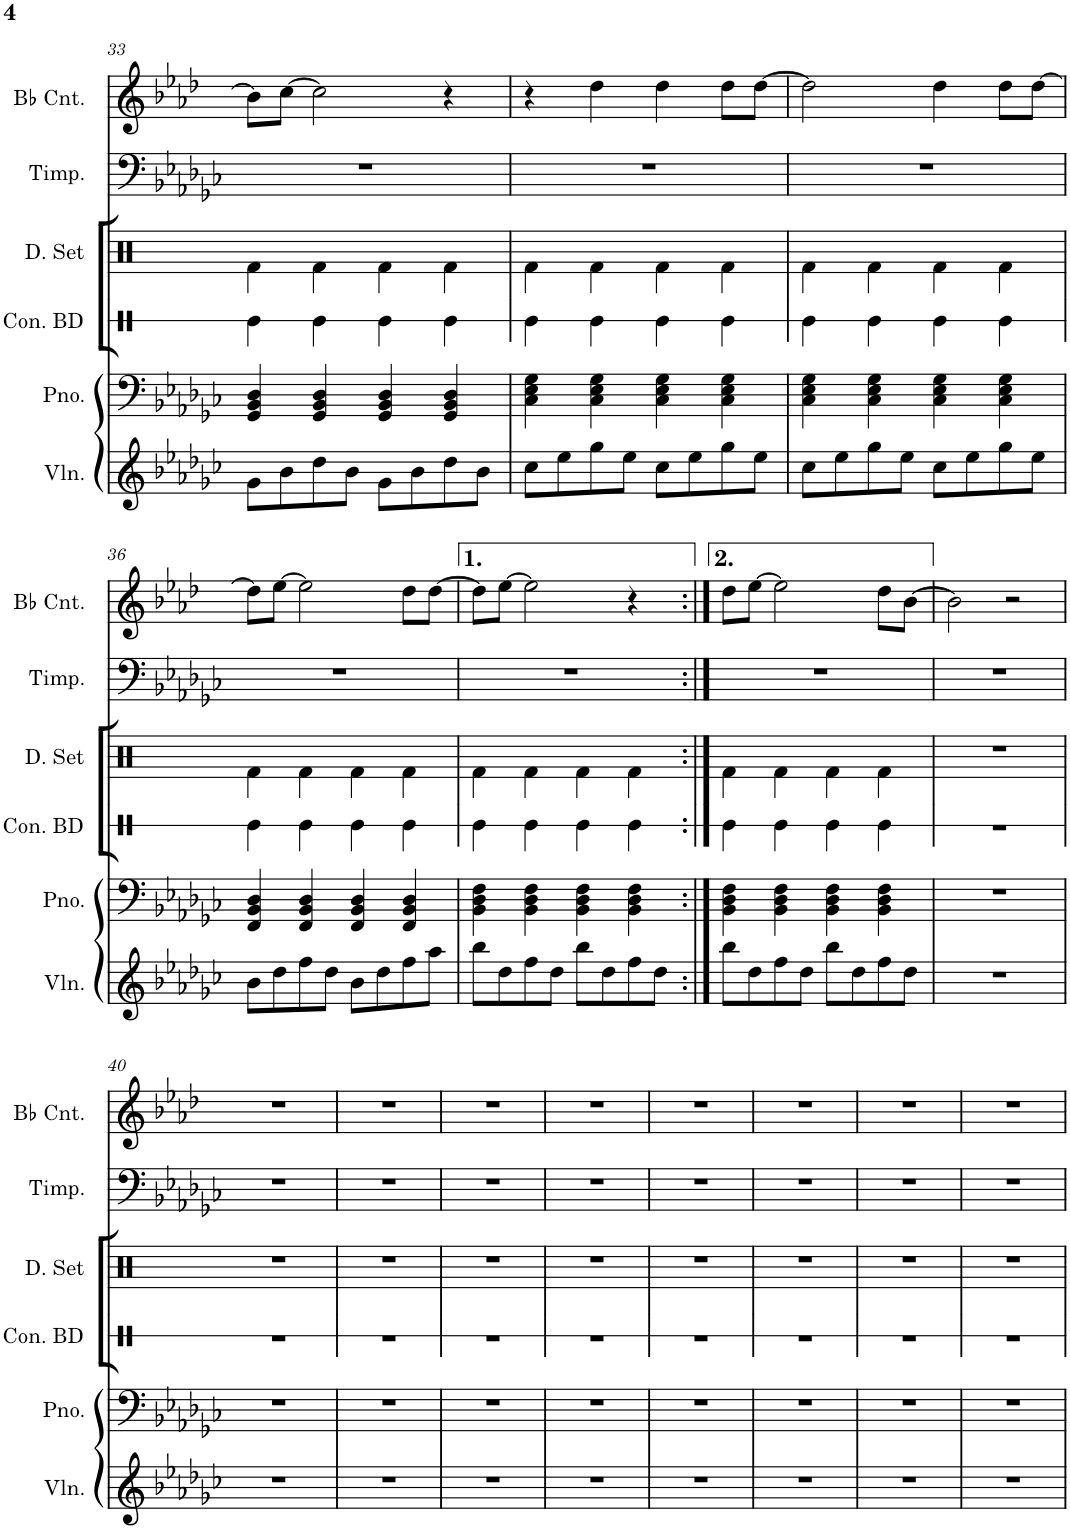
**kern	**kern	**kern	**kern	**kern	**kern
*part6	*part5	*part4	*part3	*part2	*part1
*staff6	*staff5	*staff4	*staff3	*staff2	*staff1
*I"Violin	*I"Piano	*I"Concert Bass Drum	*I"Drumset	*I"Timpani	*I"Bb Cornet
*I'Vln.	*I'Pno.	*I'Con. BD	*I'D. Set	*I'Timp.	*I'Bb Cnt.
!!LO:PB:g=z
*clefG2	*clefF4	*clefX	*clefX	*clefF4	*clefG2
*	*	*	*	*	*Trd1c2
*k[b-e-a-d-g-c-]	*k[b-e-a-d-g-c-]	*k[]	*k[]	*k[b-e-a-d-g-c-]	*k[b-e-a-d-]
*M4/4	*M4/4	*M4/4	*M4/4	*M4/4	*M4/4
=33	=33	=33	=33	=33	=33
8g-\L	4GG-/ 4BB-/ 4D-/	4Re\	4Rf\	1r	8b-\L]
8b-\	.	.	.	.	[8cc\J
8dd-\	4GG-/ 4BB-/ 4D-/	4Re\	4Rf\	.	2cc\]
8b-\J	.	.	.	.	.
8g-\L	4GG-/ 4BB-/ 4D-/	4Re\	4Rf\	.	.
8b-\	.	.	.	.	.
8dd-\	4GG-/ 4BB-/ 4D-/	4Re\	4Rf\	.	4r
8b-\J	.	.	.	.	.
=34	=34	=34	=34	=34	=34
8cc-\L	4C-\ 4E-\ 4G-\	4Re\	4Rf\	1r	4r
8ee-\	.	.	.	.	.
8gg-\	4C-\ 4E-\ 4G-\	4Re\	4Rf\	.	4dd-\
8ee-\J	.	.	.	.	.
8cc-\L	4C-\ 4E-\ 4G-\	4Re\	4Rf\	.	4dd-\
8ee-\	.	.	.	.	.
8gg-\	4C-\ 4E-\ 4G-\	4Re\	4Rf\	.	8dd-\L
8ee-\J	.	.	.	.	[8dd-\J
=35	=35	=35	=35	=35	=35
8cc-\L	4C-\ 4E-\ 4G-\	4Re\	4Rf\	1r	2dd-\]
8ee-\	.	.	.	.	.
8gg-\	4C-\ 4E-\ 4G-\	4Re\	4Rf\	.	.
8ee-\J	.	.	.	.	.
8cc-\L	4C-\ 4E-\ 4G-\	4Re\	4Rf\	.	4dd-\
8ee-\	.	.	.	.	.
8gg-\	4C-\ 4E-\ 4G-\	4Re\	4Rf\	.	8dd-\L
8ee-\J	.	.	.	.	[8dd-\J
!!LO:LB:g=z
=36	=36	=36	=36	=36	=36
8b-\L	4FF/ 4BB-/ 4D-/	4Re\	4Rf\	1r	8dd-\L]
8dd-\	.	.	.	.	[8ee-\J
8ff\	4FF/ 4BB-/ 4D-/	4Re\	4Rf\	.	2ee-\]
8dd-\J	.	.	.	.	.
8b-\L	4FF/ 4BB-/ 4D-/	4Re\	4Rf\	.	.
8dd-\	.	.	.	.	.
8ff\	4FF/ 4BB-/ 4D-/	4Re\	4Rf\	.	8dd-\L
8aa-\J	.	.	.	.	[8dd-\J
=37	=37	=37	=37	=37	=37
8bb-\L	4BB-\ 4D-\ 4F\	4Re\	4Rf\	1r	8dd-\L]
8dd-\	.	.	.	.	[8ee-\J
8ff\	4BB-\ 4D-\ 4F\	4Re\	4Rf\	.	2ee-\]
8dd-\J	.	.	.	.	.
8bb-\L	4BB-\ 4D-\ 4F\	4Re\	4Rf\	.	.
8dd-\	.	.	.	.	.
8ff\	4BB-\ 4D-\ 4F\	4Re\	4Rf\	.	4r
8dd-\J	.	.	.	.	.
=38:|!	=38:|!	=38:|!	=38:|!	=38:|!	=38:|!
8bb-\L	4BB-\ 4D-\ 4F\	4Re\	4Rf\	1r	8dd-\L
8dd-\	.	.	.	.	[8ee-\J
8ff\	4BB-\ 4D-\ 4F\	4Re\	4Rf\	.	2ee-\]
8dd-\J	.	.	.	.	.
8bb-\L	4BB-\ 4D-\ 4F\	4Re\	4Rf\	.	.
8dd-\	.	.	.	.	.
8ff\	4BB-\ 4D-\ 4F\	4Re\	4Rf\	.	8dd-\L
8dd-\J	.	.	.	.	[8b-\J
=39	=39	=39	=39	=39	=39
1r	1r	1r	1r	1r	2b-\]
.	.	.	.	.	2r
!!LO:LB:g=z
=40	=40	=40	=40	=40	=40
1r	1r	1r	1r	1r	1r
=41	=41	=41	=41	=41	=41
1r	1r	1r	1r	1r	1r
=42	=42	=42	=42	=42	=42
1r	1r	1r	1r	1r	1r
=43	=43	=43	=43	=43	=43
1r	1r	1r	1r	1r	1r
=44	=44	=44	=44	=44	=44
1r	1r	1r	1r	1r	1r
=45	=45	=45	=45	=45	=45
1r	1r	1r	1r	1r	1r
=46	=46	=46	=46	=46	=46
1r	1r	1r	1r	1r	1r
=47	=47	=47	=47	=47	=47
1r	1r	1r	1r	1r	1r
=	=	=	=	=	=
*-	*-	*-	*-	*-	*-
